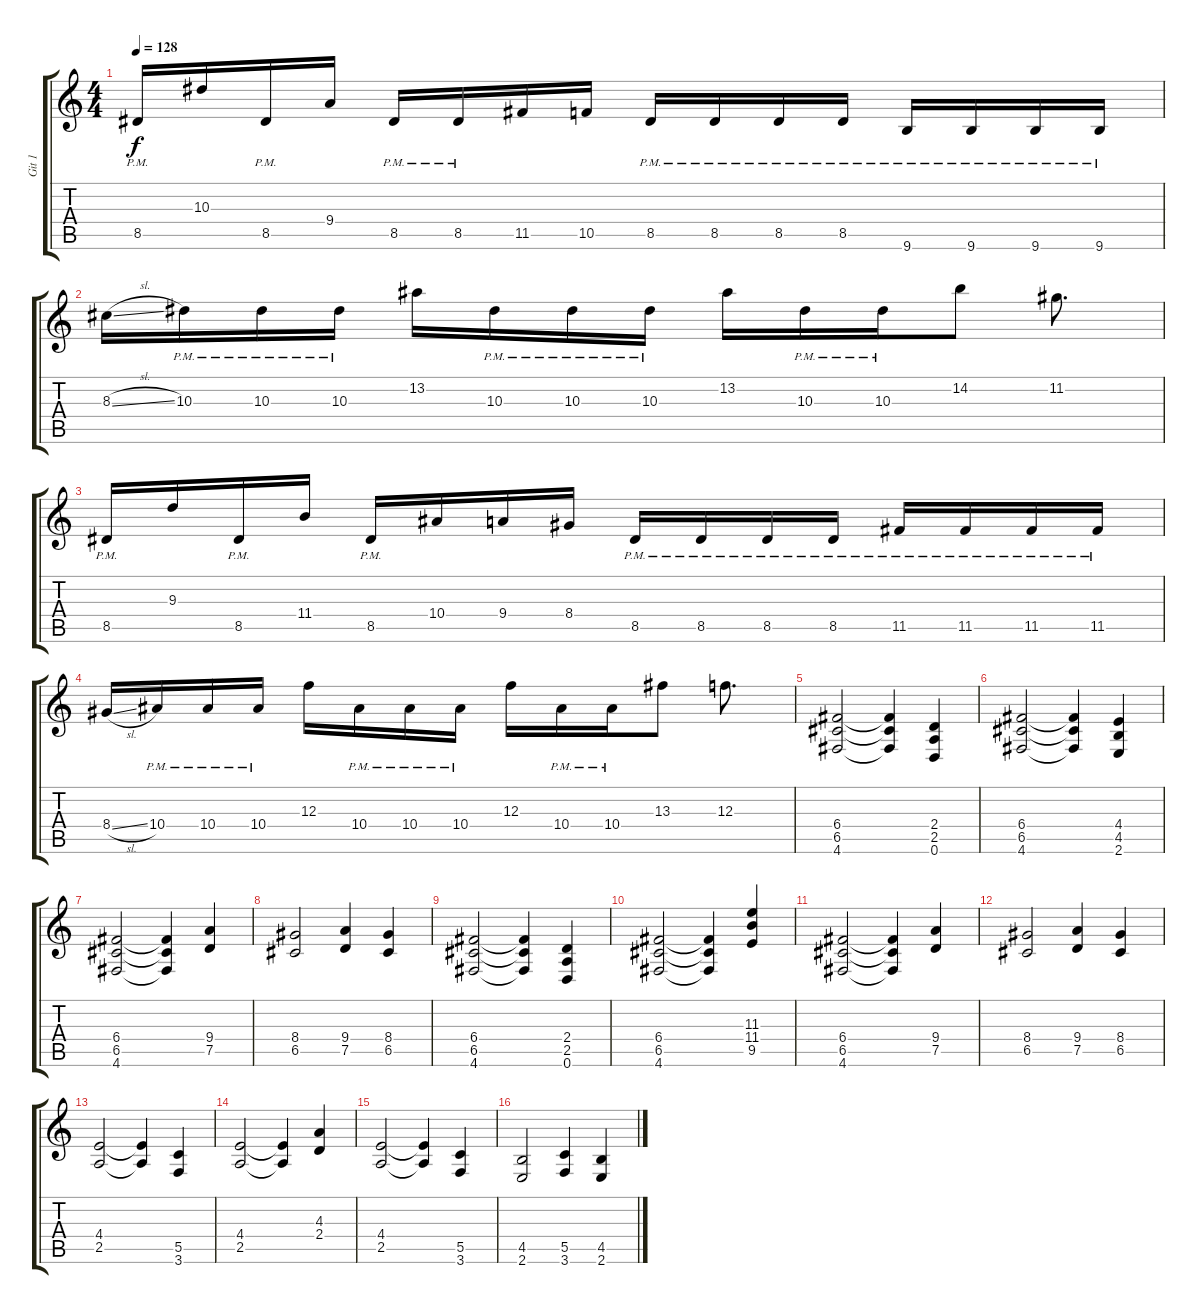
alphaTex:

\track ("Git 1" "Git 1") {instrument distortionguitar}
\staff {score tabs}
\tuning (D4 A3 F3 C3 G2 D2) {hide}
\ts (4 4)
\tempo 128
\clef g2
\ks c
8.5{pm}.16{dy f} 10.3.16 8.5{pm}.16 9.4.16 8.5{pm}.16 8.5{pm}.16 11.5.16 10.5.16 8.5{pm}.16 8.5{pm}.16 8.5{pm}.16 8.5{pm}.16 9.6{pm}.16 9.6{pm}.16 9.6{pm}.16 9.6{pm}.16 |
8.3{sl}.16 10.3{pm}.16 10.3{pm}.16 10.3{pm}.16 13.2.16 10.3{pm}.16 10.3{pm}.16 10.3{pm}.16 13.2.16 10.3{pm}.16 10.3{pm}.16 14.2.8 11.2.8{d} |
8.5{pm}.16 9.3.16 8.5{pm}.16 11.4.16 8.5{pm}.16 10.4.16 9.4.16 8.4.16 8.5{pm}.16 8.5{pm}.16 8.5{pm}.16 8.5{pm}.16 11.5{pm}.16 11.5{pm}.16 11.5{pm}.16 11.5{pm}.16 |
8.4{sl}.16 10.4{pm}.16 10.4{pm}.16 10.4{pm}.16 12.3.16 10.4{pm}.16 10.4{pm}.16 10.4{pm}.16 12.3.16 10.4{pm}.16 10.4{pm}.16 13.3.8 12.3.8{d} |
(6.4 6.5 4.6).2 (6.4{t} 6.5{t} 4.6{t}).4 (2.4 2.5 0.6).4 |
(6.4 6.5 4.6).2 (6.4{t} 6.5{t} 4.6{t}).4 (4.4 4.5 2.6).4 |
(6.4 6.5 4.6).2 (6.4{t} 6.5{t} 4.6{t}).4 (9.4 7.5).4 |
(8.4 6.5).2 (9.4 7.5).4 (8.4 6.5).4 |
(6.4 6.5 4.6).2 (6.4{t} 6.5{t} 4.6{t}).4 (2.4 2.5 0.6).4 |
(6.4 6.5 4.6).2 (6.4{t} 6.5{t} 4.6{t}).4 (11.3 11.4 9.5).4 |
(6.4 6.5 4.6).2 (6.4{t} 6.5{t} 4.6{t}).4 (9.4 7.5).4 |
(8.4 6.5).2 (9.4 7.5).4 (8.4 6.5).4 |
(4.4 2.5).2 (4.4{t} 2.5{t}).4 (5.5 3.6).4 |
(4.4 2.5).2 (4.4{t} 2.5{t}).4 (4.3 2.4).4 |
(4.4 2.5).2 (4.4{t} 2.5{t}).4 (5.5 3.6).4 |
(4.5 2.6).2 (5.5 3.6).4 (4.5 2.6).4
